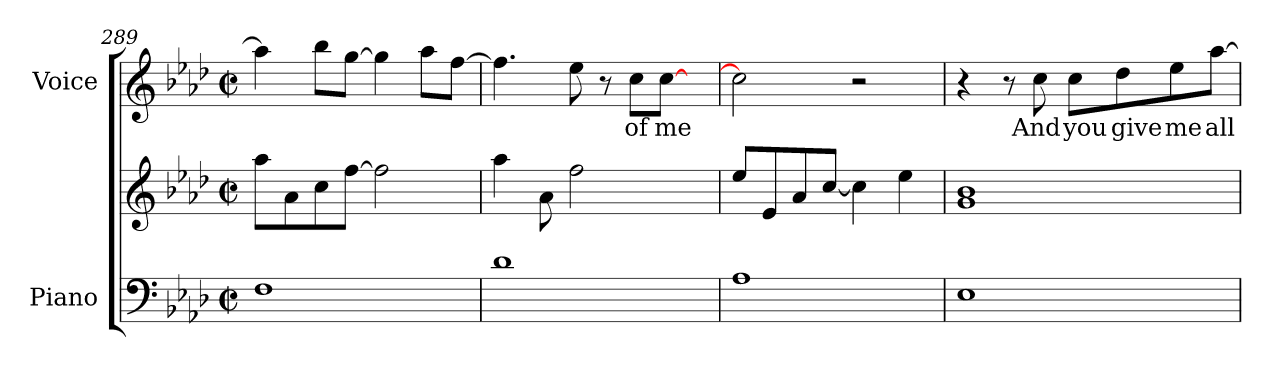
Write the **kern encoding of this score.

**kern	**kern	**kern	**text
*part2	*part2	*part1	*part1
*staff3	*staff2	*staff1	*staff1
*I"Piano	*	*I"Voice	*
*I'Pno	*	*I'V	*
*clefF4	*clefG2	*clefG2	*
*k[b-e-a-d-]	*k[b-e-a-d-]	*k[b-e-a-d-]	*
*M2/2	*M2/2	*M2/2	*
*met(c|)	*met(c|)	*met(c|)	*
=289	=289	=289	=289
1F	8aa-\L	4aa-\]	.
.	8a-\	.	.
.	8cc\	8bb-\L	.
.	[>8ff\J	[>8gg\J	.
.	2ff\]	4gg\]	.
.	.	8aa-\L	.
.	.	[>8ff\J	.
=290	=290	=290	=290
1d-	4aa-\	4.ff\]	.
.	8a-\	.	.
.	2ff\	8ee-\	.
.	.	8r	.
!	!	!	!LO:LY:b
.	.	8cc\L	of
!	!	!	!LO:LY:b
.	.	[>8cc\J	me
.	8ryy	8ryy	.
=291	=291	=291	=291
1A-	8ee-/L	2cc\]	.
.	8e-/	.	.
.	8a-/	.	.
.	[>8cc/J	.	.
.	4cc\]	2rcc	.
.	4ee-\	.	.
!!LO:LB:g=z
=292	=292	=292	=292
1E-	1g 1b-	4r	.
.	.	8r	.
!	!	!	!LO:LY:b
.	.	8cc\	And
!	!	!	!LO:LY:b
.	.	8cc\L	you
!	!	!	!LO:LY:b
.	.	8dd-\	give
!	!	!	!LO:LY:b
.	.	8ee-\	me
!	!	!	!LO:LY:b
.	.	[>8aa-\J	all
=	=	=	=
*-	*-	*-	*-
